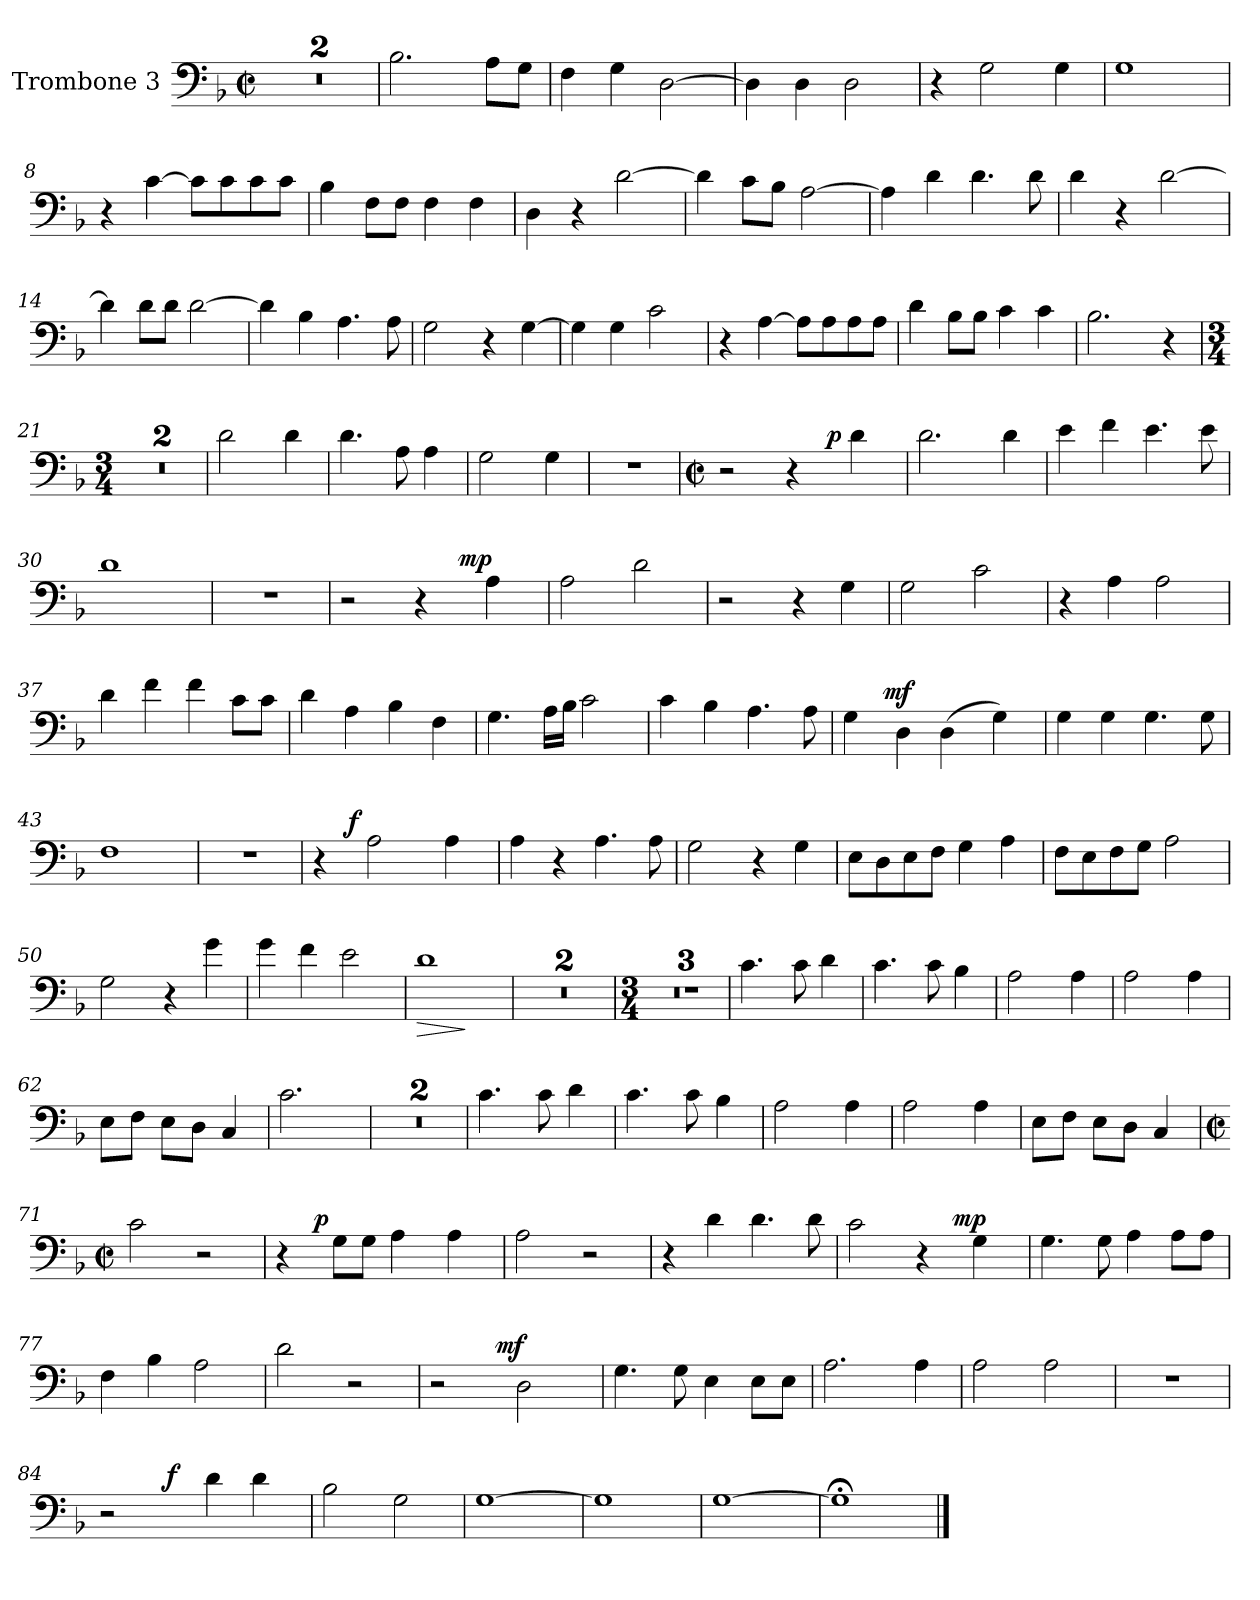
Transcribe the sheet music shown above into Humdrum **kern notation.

**kern	**dynam
*part1	*part1
*staff1	*staff1
*I"Trombone 3	*
*I'Tbn. 3	*
*clefF4	*
*k[b-]	*
*F:	*
*M2/2	*
*met(c|)	*
*MM126	*
=1	=1
!	!LO:DY:b
1r	f
=2	=2
1r	.
=3	=3
2.B-\	.
8A\L	.
8G\J	.
=4	=4
4F\	.
4G\	.
[2D\	.
=5	=5
4D\]	.
4D\	.
2D\	.
=6	=6
4r	.
2G\	.
4G\	.
!!LO:LB:g=z
=7	=7
1G	.
=8	=8
4r	.
[4c\	.
8c\L]	.
8c\	.
8c\	.
8c\J	.
=9	=9
4B-\	.
8F\L	.
8F\J	.
4F\	.
4F\	.
=10	=10
4D\	.
4r	.
[2d\	.
=11	=11
4d\]	.
8c\L	.
8B-\J	.
[2A\	.
!!LO:LB:g=z
=12	=12
4A\]	.
4d\	.
4.d\	.
8d\	.
=13	=13
4d\	.
4r	.
[2d\	.
=14	=14
4d\]	.
8d\L	.
8d\J	.
[2d\	.
=15	=15
4d\]	.
4B-\	.
4.A\	.
8A\	.
=16	=16
2G\	.
4r	.
[4G\	.
=17	=17
4G\]	.
4G\	.
2c\	.
!!LO:LB:g=z
=18	=18
4r	.
[4A\	.
8A\L]	.
8A\	.
8A\	.
8A\J	.
=19	=19
4d\	.
8B-\L	.
8B-\J	.
4c\	.
4c\	.
=20	=20
2.B-\	.
4r	.
=21	=21
*M3/4	*
*MM189	*
2.r	.
=22	=22
2.r	.
=23	=23
2d\	.
4d\	.
!!LO:LB:g=z
=24	=24
4.d\	.
8A\	.
4A\	.
=25	=25
2G\	.
4G\	.
=26	=26
2.r	.
=27	=27
*M2/2	*
*met(c|)	*
*MM126	*
*^	*
2r	2ryy	.
4r	8ryy	.
.	32ryy	.
!	!	!LO:DY:a
.	4ryy	p
4d\	.	.
.	16.ryy	.
*v	*v	*
=28	=28
2.d\	.
4d\	.
!!LO:LB:g=z
=29	=29
4e\	.
4f\	.
4.e\	.
8e\	.
=30	=30
1d	.
=31	=31
1r	.
=32	=32
*^	*
2r	2ryy	.
4r	8ryy	.
.	32ryy	.
!	!	!LO:DY:a
.	4ryy	mp
4A\	.	.
.	16.ryy	.
*v	*v	*
=33	=33
2A\	.
2d\	.
=34	=34
2r	.
4r	.
4G\	.
!!LO:LB:g=z
=35	=35
2G\	.
2c\	.
=36	=36
4r	.
4A\	.
2A\	.
=37	=37
4d\	.
4f\	.
4f\	.
8c\L	.
8c\J	.
=38	=38
4d\	.
4A\	.
4B-\	.
4F\	.
=39	=39
4.G\	.
16A\LL	.
16B-\JJ	.
2c\	.
=40	=40
4c\	.
4B-\	.
4.A\	.
8A\	.
!!LO:LB:g=z
=41	=41
*^	*
4G\	8..ryy	.
!	!	!LO:DY:a
.	2ryy	mf
4D\	.	.
(4D\	.	.
.	4ryy	.
4G\)	.	.
.	32ryy	.
*v	*v	*
=42	=42
4G\	.
4G\	.
4.G\	.
8G\	.
=43	=43
1F	.
=44	=44
1r	.
=45	=45
*^	*
4r	8.ryy	.
!	!	!LO:DY:a
.	2ryy	f
2A\	.	.
.	4ryy	.
4A\	.	.
.	16ryy	.
*v	*v	*
=46	=46
4A\	.
4r	.
4.A\	.
8A\	.
!!LO:LB:g=z
=47	=47
2G\	.
4r	.
4G\	.
=48	=48
8E\L	.
8D\	.
8E\	.
8F\J	.
4G\	.
4A\	.
=49	=49
8F\L	.
8E\	.
8F\	.
8G\J	.
2A\	.
=50	=50
2G\	.
4r	.
4g\	.
=51	=51
4g\	.
4f\	.
2e\	.
!!LO:LB:g=z
=52	=52
!	!LO:HP:b
1d	>
.	]
=53	=53
1r	.
=54	=54
1r	.
=55	=55
*M3/4	*
*MM189	*
2.r	.
=56	=56
2.r	.
=57	=57
2.r	.
=58	=58
4.c\	.
8c\	.
4d\	.
=59	=59
4.c\	.
8c\	.
4B-\	.
!!LO:PB:g=z
=60	=60
2A\	.
4A\	.
=61	=61
2A\	.
4A\	.
=62	=62
8E\L	.
8F\J	.
8E\L	.
8D\J	.
4C/	.
=63	=63
2.c\	.
=64	=64
2.r	.
=65	=65
2.r	.
=66	=66
4.c\	.
8c\	.
4d\	.
!!LO:LB:g=z
=67	=67
4.c\	.
8c\	.
4B-\	.
=68	=68
2A\	.
4A\	.
=69	=69
2A\	.
4A\	.
=70	=70
8E\L	.
8F\J	.
8E\L	.
8D\J	.
4C/	.
=71	=71
*M2/2	*
*met(c|)	*
*MM126	*
2c\	.
2r	.
!!LO:LB:g=z
=72	=72
*^	*
4r	8.ryy	.
!	!	!LO:DY:a
.	2ryy	p
8G\L	.	.
8G\J	.	.
4A\	.	.
.	4ryy	.
4A\	.	.
.	16ryy	.
*v	*v	*
=73	=73
2A\	.
2r	.
=74	=74
4r	.
4d\	.
4.d\	.
8d\	.
=75	=75
*^	*
2c\	2ryy	.
4r	8.ryy	.
!	!	!LO:DY:a
.	4ryy	mp
4G\	.	.
.	16ryy	.
*v	*v	*
=76	=76
4.G\	.
8G\	.
4A\	.
8A\L	.
8A\J	.
=77	=77
4F\	.
4B-\	.
2A\	.
!!LO:LB:g=z
=78	=78
2d\	.
2r	.
=79	=79
*^	*
2r	4..ryy	.
!	!	!LO:DY:a
.	2ryy	mf
2D\	.	.
.	16ryy	.
*v	*v	*
=80	=80
4.G\	.
8G\	.
4E\	.
8E\L	.
8E\J	.
=81	=81
2.A\	.
4A\	.
=82	=82
2A\	.
2A\	.
=83	=83
1r	.
!!LO:LB:g=z
=84	=84
*^	*
2r	4ryy	.
.	16ryy	.
!	!	!LO:DY:a
.	2ryy	f
4d\	.	.
4d\	.	.
.	8.ryy	.
*v	*v	*
=85	=85
2B-\	.
2G\	.
=86	=86
[1G	.
=87	=87
1G]	.
=88	=88
[1G	.
=89	=89
1G;<]	.
==	==
*-	*-
